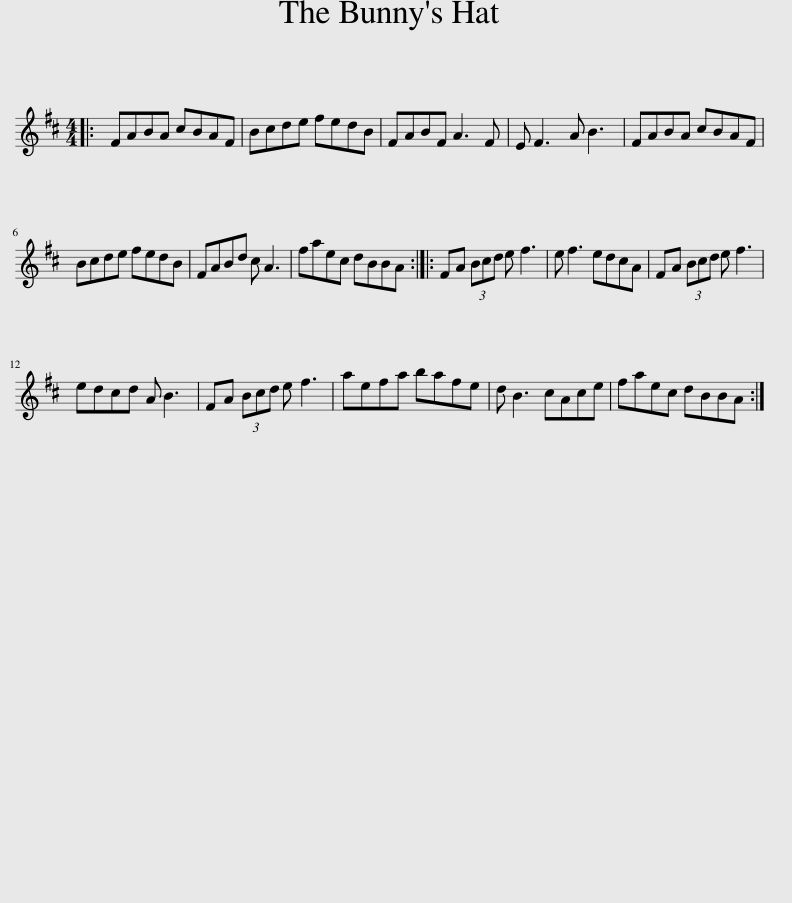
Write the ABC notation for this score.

X:1
L:1/8
M:4/4
I:linebreak $
K:Bmin
V:1 treble
V:1
|: FABA cBAF | Bcde fedB | FABF A3 F | E F3 A B3 | FABA cBAF |$ %5
 Bcde fedB | FABd c A3 | faec dBBA :: FA (3Bcd e f3 | e f3 edcA | %10
 FA (3Bcd e f3 |$ edcd A B3 | FA (3Bcd e f3 | aefa bafe | d B3 cAce | %15
 faec dBBA :| %16
